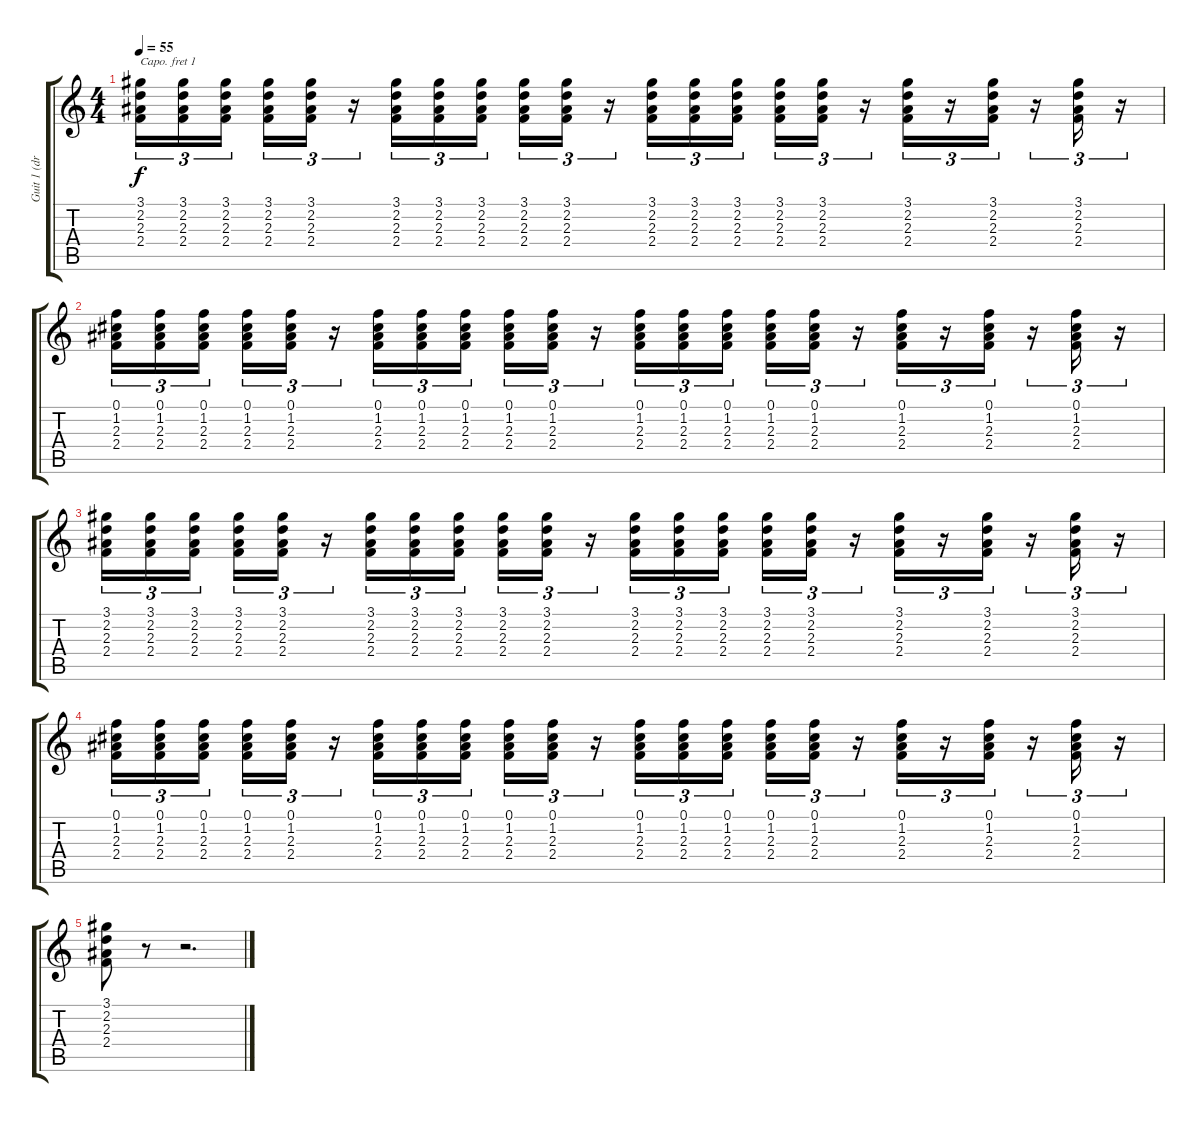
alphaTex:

\track ("Guit 1 (dropped D)" "Guit 1 (dr") {instrument electricguitarjazz}
\staff {score tabs}
\capo 1
\tuning (E4 B3 G3 D3 A2 D2) {hide}
\ts (4 4)
\tempo 55
\clef g2
\ks c
(3.1 2.2 2.3 2.4).16{tu (3 2) dy f} (3.1 2.2 2.3 2.4).16{tu (3 2)} (3.1 2.2 2.3 2.4).16{tu (3 2)} (3.1 2.2 2.3 2.4).16{tu (3 2)} (3.1 2.2 2.3 2.4).16{tu (3 2)} r.16{tu (3 2)} (3.1 2.2 2.3 2.4).16{tu (3 2)} (3.1 2.2 2.3 2.4).16{tu (3 2)} (3.1 2.2 2.3 2.4).16{tu (3 2)} (3.1 2.2 2.3 2.4).16{tu (3 2)} (3.1 2.2 2.3 2.4).16{tu (3 2)} r.16{tu (3 2)} (3.1 2.2 2.3 2.4).16{tu (3 2)} (3.1 2.2 2.3 2.4).16{tu (3 2)} (3.1 2.2 2.3 2.4).16{tu (3 2)} (3.1 2.2 2.3 2.4).16{tu (3 2)} (3.1 2.2 2.3 2.4).16{tu (3 2)} r.16{tu (3 2)} (3.1 2.2 2.3 2.4).16{tu (3 2)} r.16{tu (3 2)} (3.1 2.2 2.3 2.4).16{tu (3 2)} r.16{tu (3 2)} (3.1 2.2 2.3 2.4).16{tu (3 2)} r.16{tu (3 2)} |
(0.1 1.2 2.3 2.4).16{tu (3 2)} (0.1 1.2 2.3 2.4).16{tu (3 2)} (0.1 1.2 2.3 2.4).16{tu (3 2)} (0.1 1.2 2.3 2.4).16{tu (3 2)} (0.1 1.2 2.3 2.4).16{tu (3 2)} r.16{tu (3 2)} (0.1 1.2 2.3 2.4).16{tu (3 2)} (0.1 1.2 2.3 2.4).16{tu (3 2)} (0.1 1.2 2.3 2.4).16{tu (3 2)} (0.1 1.2 2.3 2.4).16{tu (3 2)} (0.1 1.2 2.3 2.4).16{tu (3 2)} r.16{tu (3 2)} (0.1 1.2 2.3 2.4).16{tu (3 2)} (0.1 1.2 2.3 2.4).16{tu (3 2)} (0.1 1.2 2.3 2.4).16{tu (3 2)} (0.1 1.2 2.3 2.4).16{tu (3 2)} (0.1 1.2 2.3 2.4).16{tu (3 2)} r.16{tu (3 2)} (0.1 1.2 2.3 2.4).16{tu (3 2)} r.16{tu (3 2)} (0.1 1.2 2.3 2.4).16{tu (3 2)} r.16{tu (3 2)} (0.1 1.2 2.3 2.4).16{tu (3 2)} r.16{tu (3 2)} |
(3.1 2.2 2.3 2.4).16{tu (3 2)} (3.1 2.2 2.3 2.4).16{tu (3 2)} (3.1 2.2 2.3 2.4).16{tu (3 2)} (3.1 2.2 2.3 2.4).16{tu (3 2)} (3.1 2.2 2.3 2.4).16{tu (3 2)} r.16{tu (3 2)} (3.1 2.2 2.3 2.4).16{tu (3 2)} (3.1 2.2 2.3 2.4).16{tu (3 2)} (3.1 2.2 2.3 2.4).16{tu (3 2)} (3.1 2.2 2.3 2.4).16{tu (3 2)} (3.1 2.2 2.3 2.4).16{tu (3 2)} r.16{tu (3 2)} (3.1 2.2 2.3 2.4).16{tu (3 2)} (3.1 2.2 2.3 2.4).16{tu (3 2)} (3.1 2.2 2.3 2.4).16{tu (3 2)} (3.1 2.2 2.3 2.4).16{tu (3 2)} (3.1 2.2 2.3 2.4).16{tu (3 2)} r.16{tu (3 2)} (3.1 2.2 2.3 2.4).16{tu (3 2)} r.16{tu (3 2)} (3.1 2.2 2.3 2.4).16{tu (3 2)} r.16{tu (3 2)} (3.1 2.2 2.3 2.4).16{tu (3 2)} r.16{tu (3 2)} |
(0.1 1.2 2.3 2.4).16{tu (3 2)} (0.1 1.2 2.3 2.4).16{tu (3 2)} (0.1 1.2 2.3 2.4).16{tu (3 2)} (0.1 1.2 2.3 2.4).16{tu (3 2)} (0.1 1.2 2.3 2.4).16{tu (3 2)} r.16{tu (3 2)} (0.1 1.2 2.3 2.4).16{tu (3 2)} (0.1 1.2 2.3 2.4).16{tu (3 2)} (0.1 1.2 2.3 2.4).16{tu (3 2)} (0.1 1.2 2.3 2.4).16{tu (3 2)} (0.1 1.2 2.3 2.4).16{tu (3 2)} r.16{tu (3 2)} (0.1 1.2 2.3 2.4).16{tu (3 2)} (0.1 1.2 2.3 2.4).16{tu (3 2)} (0.1 1.2 2.3 2.4).16{tu (3 2)} (0.1 1.2 2.3 2.4).16{tu (3 2)} (0.1 1.2 2.3 2.4).16{tu (3 2)} r.16{tu (3 2)} (0.1 1.2 2.3 2.4).16{tu (3 2)} r.16{tu (3 2)} (0.1 1.2 2.3 2.4).16{tu (3 2)} r.16{tu (3 2)} (0.1 1.2 2.3 2.4).16{tu (3 2)} r.16{tu (3 2)} |
(3.1 2.2 2.3 2.4).8 r.8 r.2{d}
